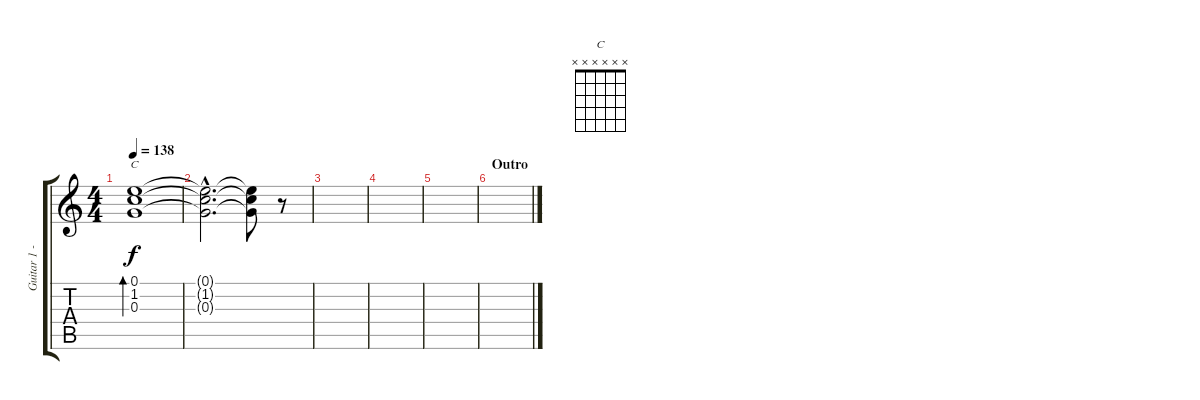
\track ("Guitar 1 - clean" "Guitar 1 -") {instrument electricguitarclean}
\staff {score tabs}
\tuning (E4 B3 G3 D3 A2 E2) {hide}
\chord ("C" x x x x x x)
\ts (4 4)
\tempo 138
\clef g2
\ks c
(0.1 1.2 0.3).1{bd 60 ch "C" dy f} |
(0.1{hac t} 1.2{hac t} 0.3{hac t}).2{d} (0.1{t} 1.2{t} 0.3{t}).8 r.8 |
|
|
|
\section ("" "Outro")
